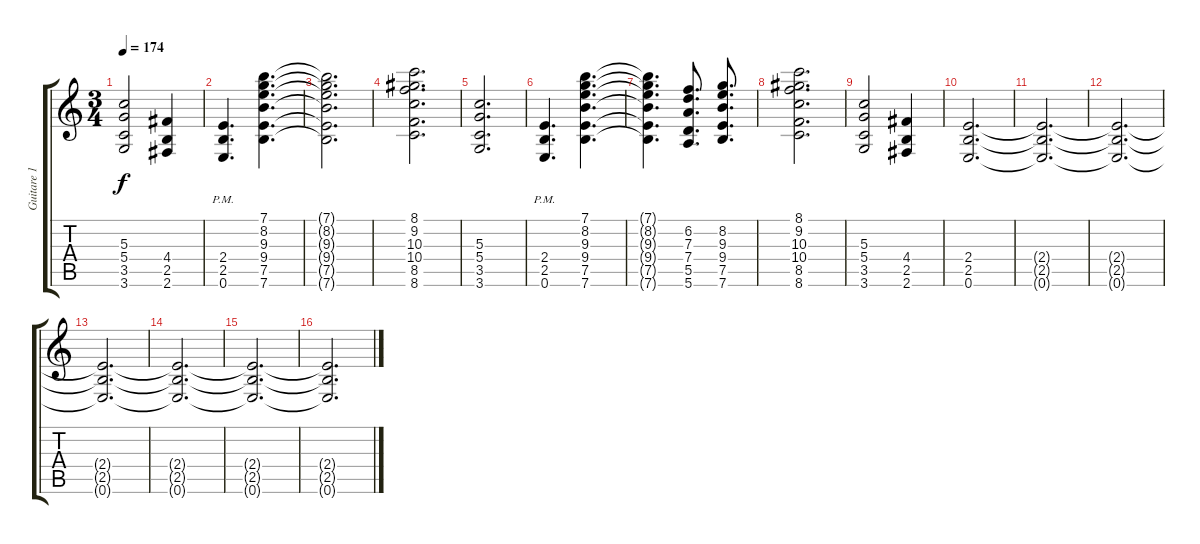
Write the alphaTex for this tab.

\track ("Guitare 1" "Guitare 1") {instrument distortionguitar}
\staff {score tabs}
\tuning (E4 B3 G3 D3 A2 E2) {hide}
\ts (3 4)
\tempo 174
\clef g2
\ks c
(5.3 5.4 3.5 3.6).2{dy f} (4.4 2.5 2.6).4 |
(2.4{pm} 2.5{pm} 0.6{pm}).4{d} (7.1 8.2 9.3 9.4 7.5 7.6).4{d} |
(7.1{t} 8.2{t} 9.3{t} 9.4{t} 7.5{t} 7.6{t}).2{d} |
(8.1 9.2 10.3 10.4 8.5 8.6).2{d} |
(5.3 5.4 3.5 3.6).2{d} |
(2.4{pm} 2.5{pm} 0.6{pm}).4{d} (7.1 8.2 9.3 9.4 7.5 7.6).4{d} |
(7.1{t} 8.2{t} 9.3{t} 9.4{t} 7.5{t} 7.6{t}).4{d} (6.2 7.3 7.4 5.5 5.6).8{d} (8.2 9.3 9.4 7.5 7.6).8{d} |
(8.1 9.2 10.3 10.4 8.5 8.6).2{d} |
(5.3 5.4 3.5 3.6).2 (4.4 2.5 2.6).4 |
(2.4 2.5 0.6).2{d} |
(2.4{t} 2.5{t} 0.6{t}).2{d} |
(2.4{t} 2.5{t} 0.6{t}).2{d} |
(2.4{t} 2.5{t} 0.6{t}).2{d} |
(2.4{t} 2.5{t} 0.6{t}).2{d} |
(2.4{t} 2.5{t} 0.6{t}).2{d} |
(2.4{t} 2.5{t} 0.6{t}).2{d}
